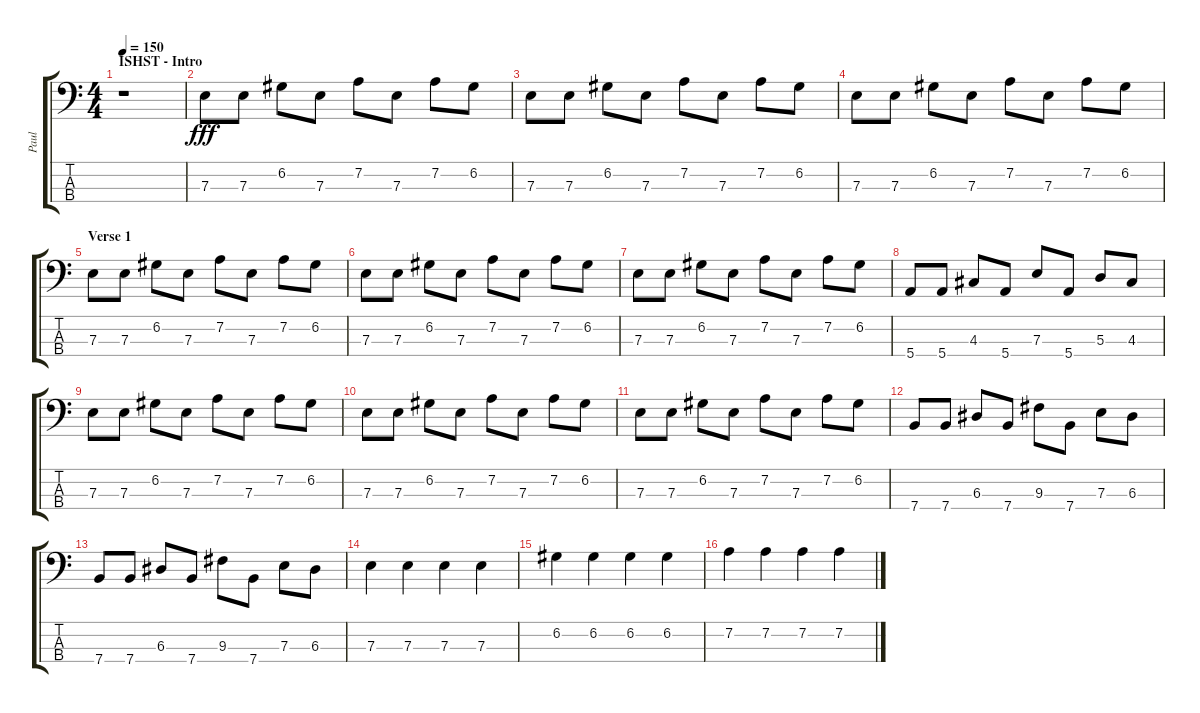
\track ("Paul" "Paul") {instrument electricbassfinger}
\staff {score tabs}
\tuning (G2 D2 A1 E1) {hide}
\ts (4 4)
\section ("" "ISHST - Intro   ")
\tempo 150
\clef f4
\ks c
r.1{dy fff instrument electricbassfinger} |
7.3.8 7.3.8 6.2.8 7.3.8 7.2.8 7.3.8 7.2.8 6.2.8 |
7.3.8 7.3.8 6.2.8 7.3.8 7.2.8 7.3.8 7.2.8 6.2.8 |
7.3.8 7.3.8 6.2.8 7.3.8 7.2.8 7.3.8 7.2.8 6.2.8 |
\section ("" "Verse 1")
7.3.8 7.3.8 6.2.8 7.3.8 7.2.8 7.3.8 7.2.8 6.2.8 |
7.3.8 7.3.8 6.2.8 7.3.8 7.2.8 7.3.8 7.2.8 6.2.8 |
7.3.8 7.3.8 6.2.8 7.3.8 7.2.8 7.3.8 7.2.8 6.2.8 |
5.4.8 5.4.8 4.3.8 5.4.8 7.3.8 5.4.8 5.3.8 4.3.8 |
7.3.8 7.3.8 6.2.8 7.3.8 7.2.8 7.3.8 7.2.8 6.2.8 |
7.3.8 7.3.8 6.2.8 7.3.8 7.2.8 7.3.8 7.2.8 6.2.8 |
7.3.8 7.3.8 6.2.8 7.3.8 7.2.8 7.3.8 7.2.8 6.2.8 |
7.4.8 7.4.8 6.3.8 7.4.8 9.3.8 7.4.8 7.3.8 6.3.8 |
7.4.8 7.4.8 6.3.8 7.4.8 9.3.8 7.4.8 7.3.8 6.3.8 |
7.3.4 7.3.4 7.3.4 7.3.4 |
6.2.4 6.2.4 6.2.4 6.2.4 |
7.2.4 7.2.4 7.2.4 7.2.4
